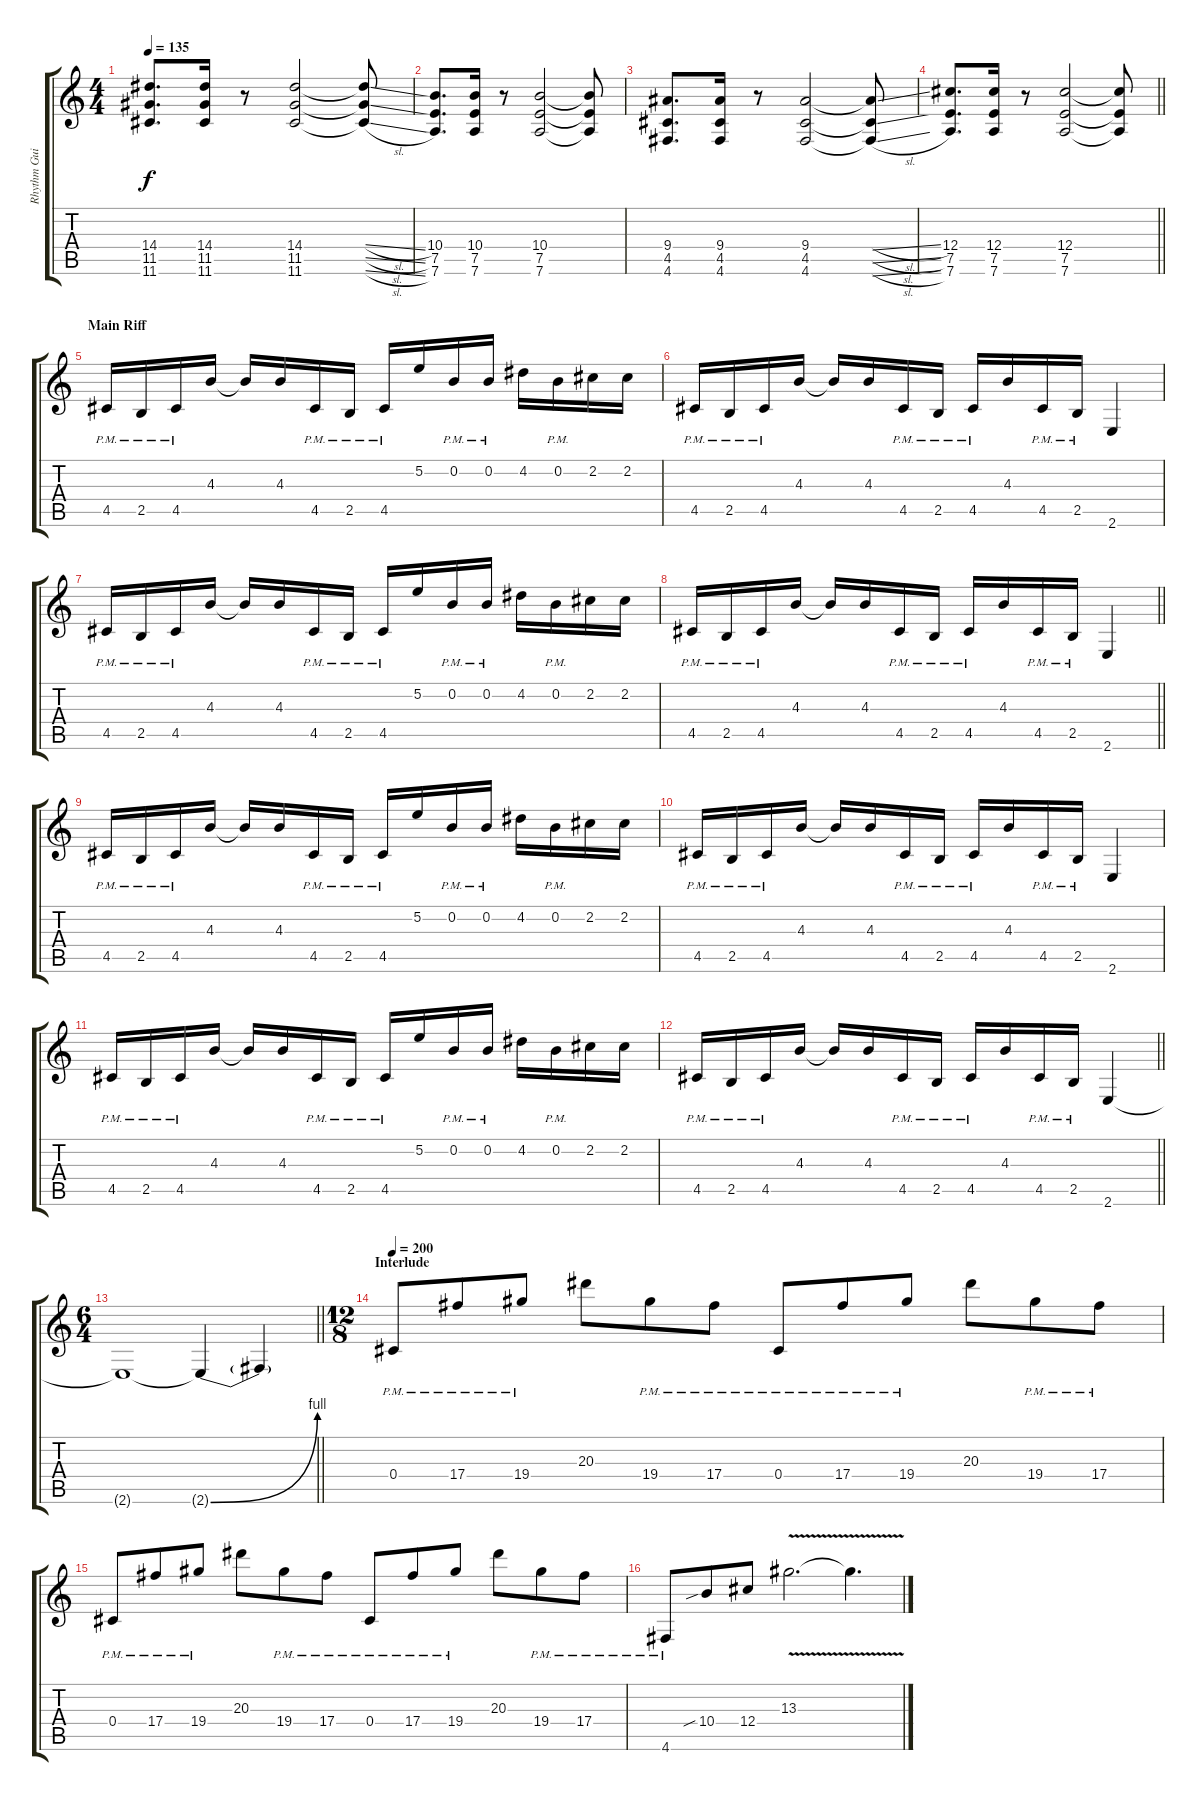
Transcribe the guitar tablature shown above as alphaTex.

\track ("Rhythm Guitar 2" "Rhythm Gui") {instrument distortionguitar}
\staff {score tabs}
\tuning (E4 B3 G3 Db3 A2 D2) {hide}
\ts (4 4)
\tempo 135
\clef g2
\ks c
(14.4 11.5 11.6).8{d dy f} (14.4 11.5 11.6).16 r.8 (14.4 11.5 11.6).2 (14.4{sl t} 11.5{sl t} 11.6{sl t}).8 |
(10.4 7.5 7.6).8{d} (10.4 7.5 7.6).16 r.8 (10.4 7.5 7.6).2 (10.4{t} 7.5{t} 7.6{t}).8 |
(9.4 4.5 4.6).8{d} (9.4 4.5 4.6).16 r.8 (9.4 4.5 4.6).2 (9.4{sl t} 4.5{sl t} 4.6{sl t}).8 |
\barLineRight lightlight
(12.4 7.5 7.6).8{d} (12.4 7.5 7.6).16 r.8 (12.4 7.5 7.6).2 (12.4{t} 7.5{t} 7.6{t}).8 |
\section ("" "Main Riff")
4.5{pm}.16 2.5{pm}.16 4.5{pm}.16 4.3.16 4.3{t}.16 4.3.16 4.5{pm}.16 2.5{pm}.16 4.5{pm}.16 5.2.16 0.2{pm}.16 0.2{pm}.16 4.2.16 0.2{pm}.16 2.2.16 2.2.16 |
4.5{pm}.16 2.5{pm}.16 4.5{pm}.16 4.3.16 4.3{t}.16 4.3.16 4.5{pm}.16 2.5{pm}.16 4.5{pm}.16 4.3.16 4.5{pm}.16 2.5{pm}.16 2.6.4 |
4.5{pm}.16 2.5{pm}.16 4.5{pm}.16 4.3.16 4.3{t}.16 4.3.16 4.5{pm}.16 2.5{pm}.16 4.5{pm}.16 5.2.16 0.2{pm}.16 0.2{pm}.16 4.2.16 0.2{pm}.16 2.2.16 2.2.16 |
\barLineRight lightlight
4.5{pm}.16 2.5{pm}.16 4.5{pm}.16 4.3.16 4.3{t}.16 4.3.16 4.5{pm}.16 2.5{pm}.16 4.5{pm}.16 4.3.16 4.5{pm}.16 2.5{pm}.16 2.6.4 |
4.5{pm}.16 2.5{pm}.16 4.5{pm}.16 4.3.16 4.3{t}.16 4.3.16 4.5{pm}.16 2.5{pm}.16 4.5{pm}.16 5.2.16 0.2{pm}.16 0.2{pm}.16 4.2.16 0.2{pm}.16 2.2.16 2.2.16 |
4.5{pm}.16 2.5{pm}.16 4.5{pm}.16 4.3.16 4.3{t}.16 4.3.16 4.5{pm}.16 2.5{pm}.16 4.5{pm}.16 4.3.16 4.5{pm}.16 2.5{pm}.16 2.6.4 |
4.5{pm}.16 2.5{pm}.16 4.5{pm}.16 4.3.16 4.3{t}.16 4.3.16 4.5{pm}.16 2.5{pm}.16 4.5{pm}.16 5.2.16 0.2{pm}.16 0.2{pm}.16 4.2.16 0.2{pm}.16 2.2.16 2.2.16 |
\barLineRight lightlight
4.5{pm}.16 2.5{pm}.16 4.5{pm}.16 4.3.16 4.3{t}.16 4.3.16 4.5{pm}.16 2.5{pm}.16 4.5{pm}.16 4.3.16 4.5{pm}.16 2.5{pm}.16 2.6.4 |
\ts (6 4)
\barLineRight lightlight
2.6{t}.1 2.6{be (bend 0 0 60 4) t}.4 2.6{t}.4 |
\ts (12 8)
\section ("" "Interlude")
\tempo 200
0.4{pm}.8 17.4{pm}.8 19.4{pm}.8 20.3.8 19.4{pm}.8 17.4{pm}.8 0.4{pm}.8 17.4{pm}.8 19.4{pm}.8 20.3.8 19.4{pm}.8 17.4{pm}.8 |
0.4{pm}.8 17.4{pm}.8 19.4{pm}.8 20.3.8 19.4{pm}.8 17.4{pm}.8 0.4{pm}.8 17.4{pm}.8 19.4{pm}.8 20.3.8 19.4{pm}.8 17.4{pm}.8 |
4.6{pm}.8 10.4{sib}.8 12.4.8 13.3{v}.2{d} 13.3{t}.4{d}
